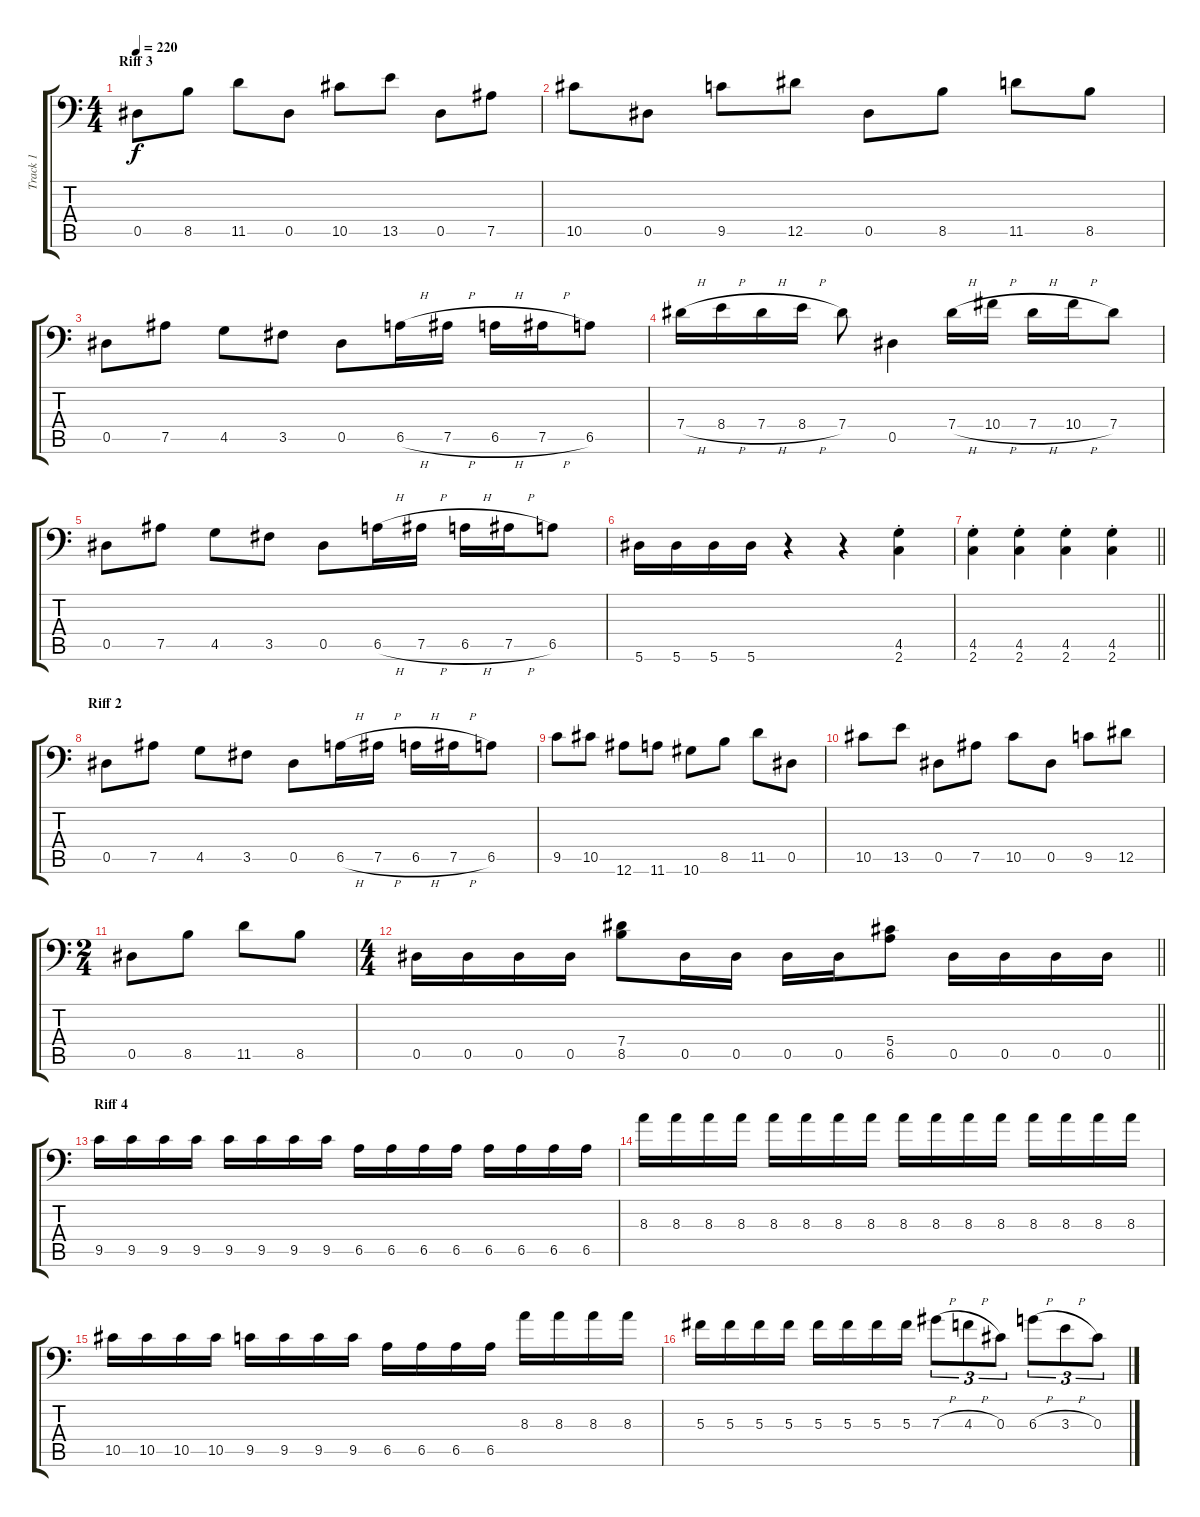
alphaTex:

\track ("Track 1" "Track 1") {instrument distortionguitar}
\staff {score tabs}
\tuning (Bb3 F3 Db3 Ab2 Eb2 Bb1) {hide}
\ts (4 4)
\section ("" "Riff 3")
\tempo 220
\clef f4
\ks c
0.5.8{dy f} 8.5.8 11.5.8 0.5.8 10.5.8 13.5.8 0.5.8 7.5.8 |
10.5.8 0.5.8 9.5.8 12.5.8 0.5.8 8.5.8 11.5.8 8.5.8 |
0.5.8 7.5.8 4.5.8 3.5.8 0.5.8 6.5{h}.16 7.5{h}.16 6.5{h}.16 7.5{h}.16 6.5.8 |
7.4{h}.16 8.4{h}.16 7.4{h}.16 8.4{h}.16 7.4.8 0.5.4 7.4{h}.16 10.4{h}.16 7.4{h}.16 10.4{h}.16 7.4.8 |
0.5.8 7.5.8 4.5.8 3.5.8 0.5.8 6.5{h}.16 7.5{h}.16 6.5{h}.16 7.5{h}.16 6.5.8 |
5.6.16 5.6.16 5.6.16 5.6.16 r.4 r.4 (4.5{st} 2.6{st}).4 |
\barLineRight lightlight
(4.5{st} 2.6{st}).4 (4.5{st} 2.6{st}).4 (4.5{st} 2.6{st}).4 (4.5{st} 2.6{st}).4 |
\section ("" "Riff 2")
0.5.8 7.5.8 4.5.8 3.5.8 0.5.8 6.5{h}.16 7.5{h}.16 6.5{h}.16 7.5{h}.16 6.5.8 |
9.5.8 10.5.8 12.6.8 11.6.8 10.6.8 8.5.8 11.5.8 0.5.8 |
10.5.8 13.5.8 0.5.8 7.5.8 10.5.8 0.5.8 9.5.8 12.5.8 |
\ts (2 4)
0.5.8 8.5.8 11.5.8 8.5.8 |
\ts (4 4)
\barLineRight lightlight
0.5.16 0.5.16 0.5.16 0.5.16 (7.4 8.5).8 0.5.16 0.5.16 0.5.16 0.5.16 (5.4 6.5).8 0.5.16 0.5.16 0.5.16 0.5.16 |
\section ("" "Riff 4")
9.5.16 9.5.16 9.5.16 9.5.16 9.5.16 9.5.16 9.5.16 9.5.16 6.5.16 6.5.16 6.5.16 6.5.16 6.5.16 6.5.16 6.5.16 6.5.16 |
8.3.16 8.3.16 8.3.16 8.3.16 8.3.16 8.3.16 8.3.16 8.3.16 8.3.16 8.3.16 8.3.16 8.3.16 8.3.16 8.3.16 8.3.16 8.3.16 |
10.5.16 10.5.16 10.5.16 10.5.16 9.5.16 9.5.16 9.5.16 9.5.16 6.5.16 6.5.16 6.5.16 6.5.16 8.3.16 8.3.16 8.3.16 8.3.16 |
5.3.16 5.3.16 5.3.16 5.3.16 5.3.16 5.3.16 5.3.16 5.3.16 7.3{h}.8{tu (3 2)} 4.3{h}.8{tu (3 2)} 0.3.8{tu (3 2)} 6.3{h}.8{tu (3 2)} 3.3{h}.8{tu (3 2)} 0.3.8{tu (3 2)}
